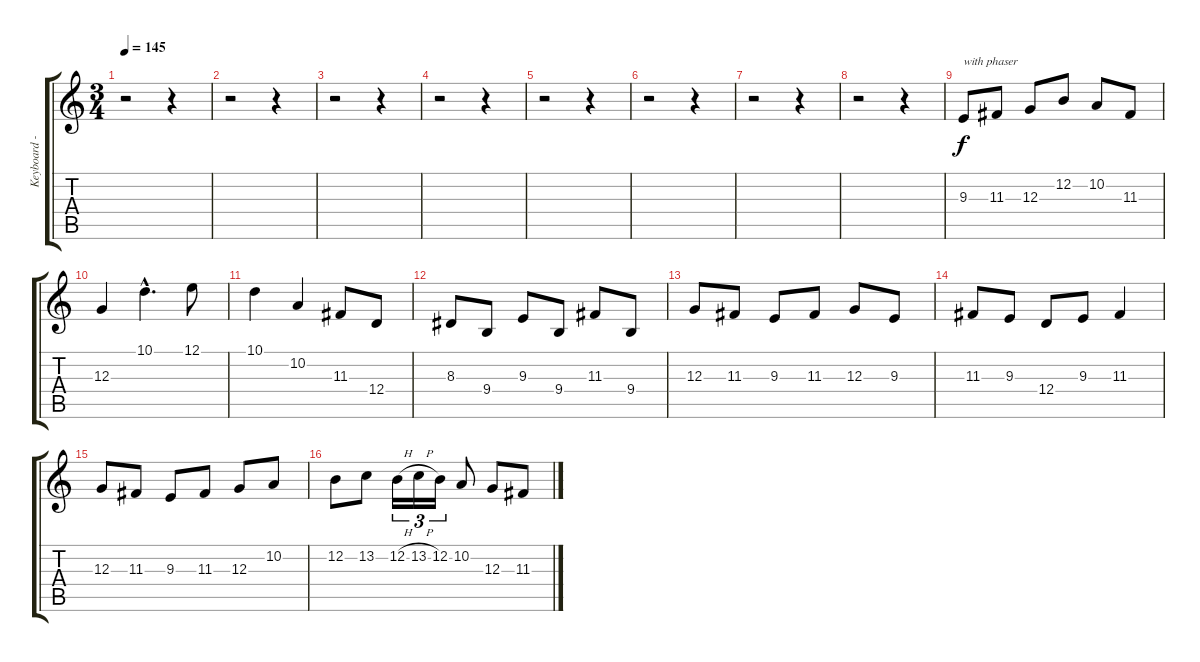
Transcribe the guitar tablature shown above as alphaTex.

\track ("Keyboard - Synth Lead" "Keyboard -") {instrument lead8bassandlead}
\staff {score tabs}
\tuning (E4 B3 G3 D3 A2 E2) {hide}
\ts (3 4)
\tempo 145
\clef g2
\ks c
r.2{dy f instrument lead8bassandlead} r.4 |
r.2 r.4 |
r.2 r.4 |
r.2 r.4 |
r.2 r.4 |
r.2 r.4 |
r.2 r.4 |
r.2 r.4 |
9.3.8{txt "with phaser" volume 10} 11.3.8 12.3.8 12.2.8 10.2.8 11.3.8 |
12.3.4 10.1{hac}.4{d} 12.1.8 |
10.1.4 10.2.4 11.3.8 12.4.8 |
8.3.8 9.4.8 9.3.8 9.4.8 11.3.8 9.4.8 |
12.3.8 11.3.8 9.3.8 11.3.8 12.3.8 9.3.8 |
11.3.8 9.3.8 12.4.8 9.3.8 11.3.4 |
12.3.8 11.3.8 9.3.8 11.3.8 12.3.8 10.2.8 |
12.2.8 13.2.8 12.2{h}.16{tu (3 2)} 13.2{h}.16{tu (3 2)} 12.2.16{tu (3 2)} 10.2.8 12.3.8 11.3.8
